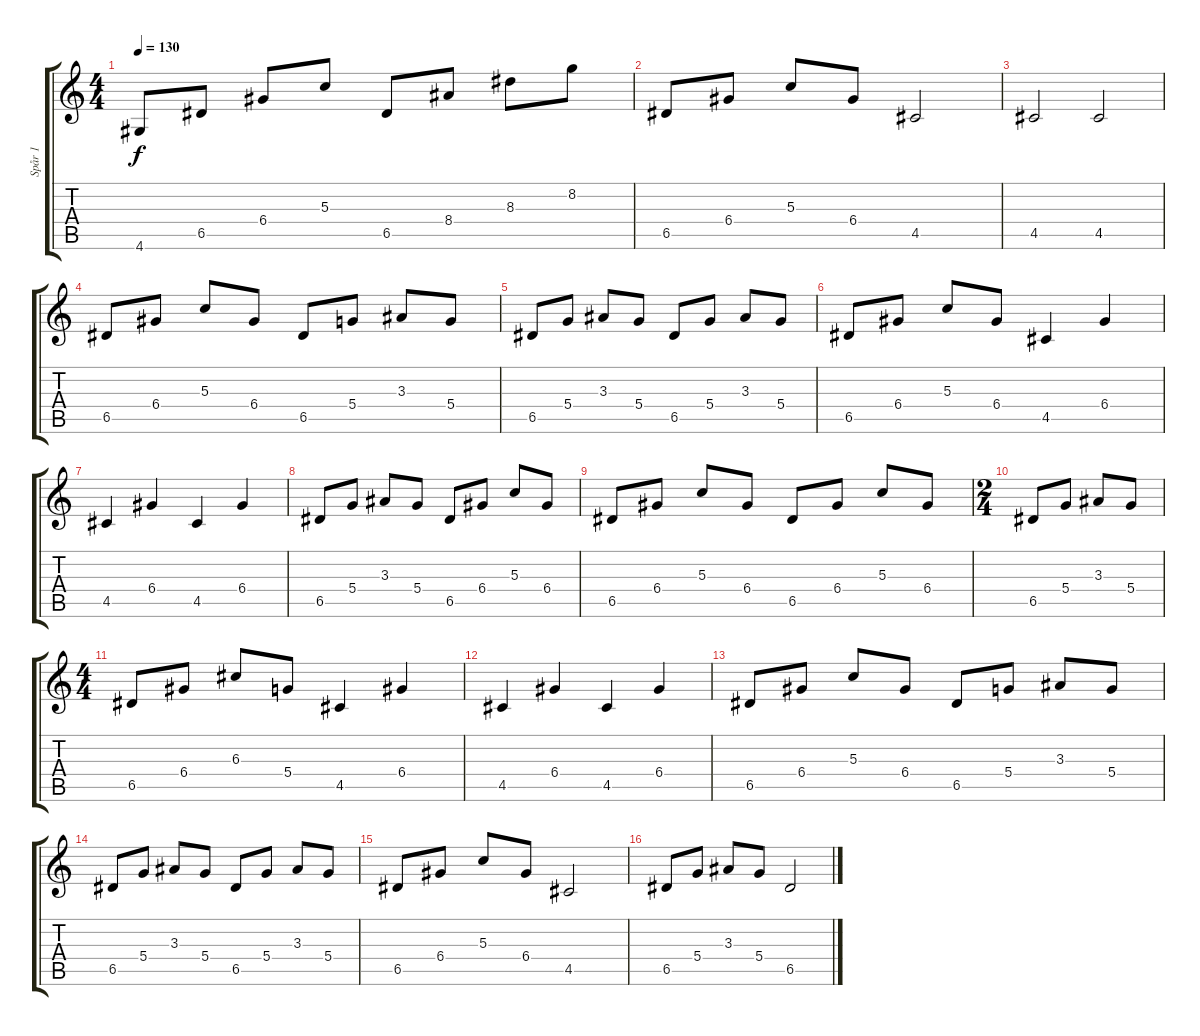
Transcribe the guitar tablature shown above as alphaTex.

\track ("Spår 1" "Spår 1") {instrument overdrivenguitar}
\staff {score tabs}
\tuning (E4 B3 G3 D3 A2 E2) {hide}
\ts (4 4)
\tempo 130
\clef g2
\ks c
4.6.8{dy f} 6.5.8 6.4.8 5.3.8 6.5.8 8.4.8 8.3.8 8.2.8 |
6.5.8 6.4.8 5.3.8 6.4.8 4.5.2 |
4.5.2 4.5.2 |
6.5.8 6.4.8 5.3.8 6.4.8 6.5.8 5.4.8 3.3.8 5.4.8 |
6.5.8 5.4.8 3.3.8 5.4.8 6.5.8 5.4.8 3.3.8 5.4.8 |
6.5.8 6.4.8 5.3.8 6.4.8 4.5.4 6.4.4 |
4.5.4 6.4.4 4.5.4 6.4.4 |
6.5.8 5.4.8 3.3.8 5.4.8 6.5.8 6.4.8 5.3.8 6.4.8 |
6.5.8 6.4.8 5.3.8 6.4.8 6.5.8 6.4.8 5.3.8 6.4.8 |
\ts (2 4)
6.5.8 5.4.8 3.3.8 5.4.8 |
\ts (4 4)
6.5.8 6.4.8 6.3.8 5.4.8 4.5.4 6.4.4 |
4.5.4 6.4.4 4.5.4 6.4.4 |
6.5.8 6.4.8 5.3.8 6.4.8 6.5.8 5.4.8 3.3.8 5.4.8 |
6.5.8 5.4.8 3.3.8 5.4.8 6.5.8 5.4.8 3.3.8 5.4.8 |
6.5.8 6.4.8 5.3.8 6.4.8 4.5.2 |
6.5.8 5.4.8 3.3.8 5.4.8 6.5.2
